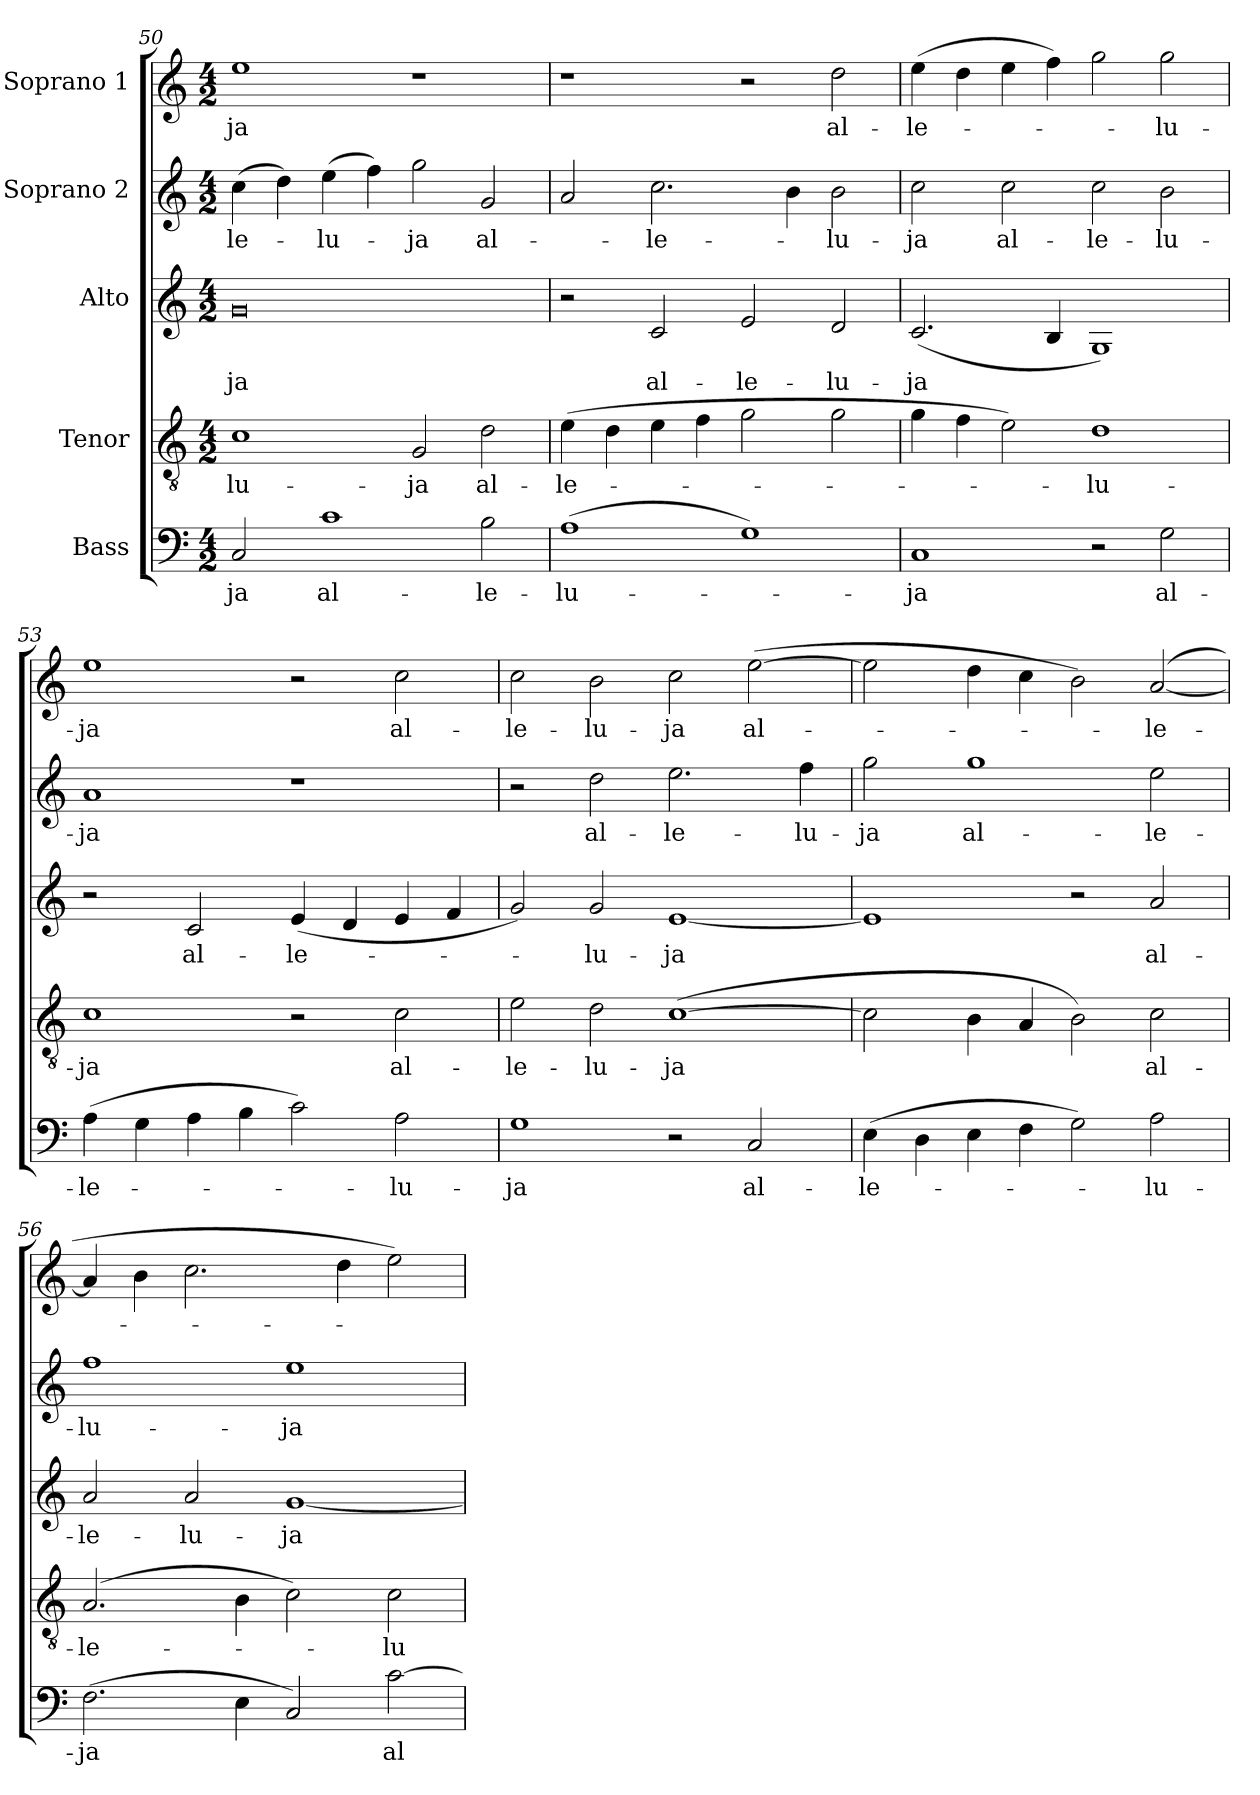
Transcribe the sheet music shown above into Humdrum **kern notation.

**kern	**text	**kern	**text	**kern	**text	**kern	**text	**kern	**text
*part5	*part5	*part4	*part4	*part3	*part3	*part2	*part2	*part1	*part1
*staff5	*staff5	*staff4	*staff4	*staff3	*staff3	*staff2	*staff2	*staff1	*staff1
*I"Bass	*	*I"Tenor	*	*I"Alto	*	*I"Soprano 2	*	*I"Soprano 1	*
*clefF4	*	*clefGv2	*	*clefG2	*	*clefG2	*	*clefG2	*
*k[]	*	*k[]	*	*k[]	*	*k[]	*	*k[]	*
*C:	*	*C:	*	*C:	*	*C:	*	*C:	*
*M4/2	*	*M4/2	*	*M4/2	*	*M4/2	*	*M4/2	*
=50	=50	=50	=50	=50	=50	=50	=50	=50	=50
2C/	-ja	1c	-lu-	0g	-ja	(4cc\	-le-	1ee	-ja
.	.	.	.	.	.	4dd\)	.	.	.
1c	al-	.	.	.	.	(4ee\	-lu-	.	.
.	.	.	.	.	.	4ff\)	.	.	.
.	.	2G/	-ja	.	.	2gg\	-ja	1r	.
2B\	-le-	2d\	al-	.	.	2g/	al-	.	.
=51	=51	=51	=51	=51	=51	=51	=51	=51	=51
(1A	-lu-	(4e\	-le-	2r	.	2a/	.	1r	.
.	.	4d\	.	.	.	.	.	.	.
.	.	4e\	.	2c/	al-	2.cc\	-le-	.	.
.	.	4f\	.	.	.	.	.	.	.
1G)	.	2g\	.	2e/	-le-	.	.	2r	.
.	.	.	.	.	.	4b\	.	.	.
.	.	2g\	.	2d/	-lu-	2b\	-lu-	2dd\	al-
=52	=52	=52	=52	=52	=52	=52	=52	=52	=52
1C	-ja	4g\	.	(2.c/	-ja	2cc\	-ja	(4ee\	-le-
.	.	4f\	.	.	.	.	.	4dd\	.
.	.	2e\)	.	.	.	2cc\	al-	4ee\	.
.	.	.	.	4B/	.	.	.	4ff\)	.
2r	.	1d	-lu-	1G)	.	2cc\	-le-	2gg\	.
2G\	al-	.	.	.	.	2b\	-lu-	2gg\	-lu-
=53	=53	=53	=53	=53	=53	=53	=53	=53	=53
(4A\	-le-	1c	-ja	2r	.	1a	-ja	1ee	-ja
4G\	.	.	.	.	.	.	.	.	.
4A\	.	.	.	2c/	al-	.	.	.	.
4B\	.	.	.	.	.	.	.	.	.
2c\)	.	2r	.	(4e/	-le-	1r	.	2r	.
.	.	.	.	4d/	.	.	.	.	.
2A\	-lu-	2c\	al-	4e/	.	.	.	2cc\	al-
.	.	.	.	4f/	.	.	.	.	.
=54	=54	=54	=54	=54	=54	=54	=54	=54	=54
1G	-ja	2e\	-le-	2g/)	.	2r	.	2cc\	-le-
.	.	2d\	-lu-	2g/	-lu-	2dd\	al-	2b\	-lu-
2r	.	([1c	-ja	[1e	-ja	2.ee\	-le-	2cc\	-ja
2C/	al-	.	.	.	.	.	.	([2ee\	al-
.	.	.	.	.	.	4ff\	-lu-	.	.
!!LO:LB:g=z
=55	=55	=55	=55	=55	=55	=55	=55	=55	=55
(4E\	-le-	2c\]	.	1e]	.	2gg\	-ja	2ee\]	.
4D\	.	.	.	.	.	.	.	.	.
4E\	.	4B\	.	.	.	1gg	al-	4dd\	.
4F\	.	4A/	.	.	.	.	.	4cc\	.
2G\)	.	2B\)	.	2r	.	.	.	2b\)	.
2A\	-lu-	2c\	al-	2a/	al-	2ee\	-le-	([2a/	-le-
=56	=56	=56	=56	=56	=56	=56	=56	=56	=56
(2.F\	-ja	(2.A/	-le-	2a/	-le-	1ff	-lu-	4a/]	.
.	.	.	.	.	.	.	.	4b\	.
.	.	.	.	2a/	-lu-	.	.	2.cc\	.
4E\	.	4B\	.	.	.	.	.	.	.
2C/)	.	2c\)	.	[1g	-ja	1ee	-ja	.	.
.	.	.	.	.	.	.	.	4dd\	.
[2c\	al-	2c\	-lu-	.	.	.	.	2ee\)	.
=	=	=	=	=	=	=	=	=	=
*-	*-	*-	*-	*-	*-	*-	*-	*-	*-
